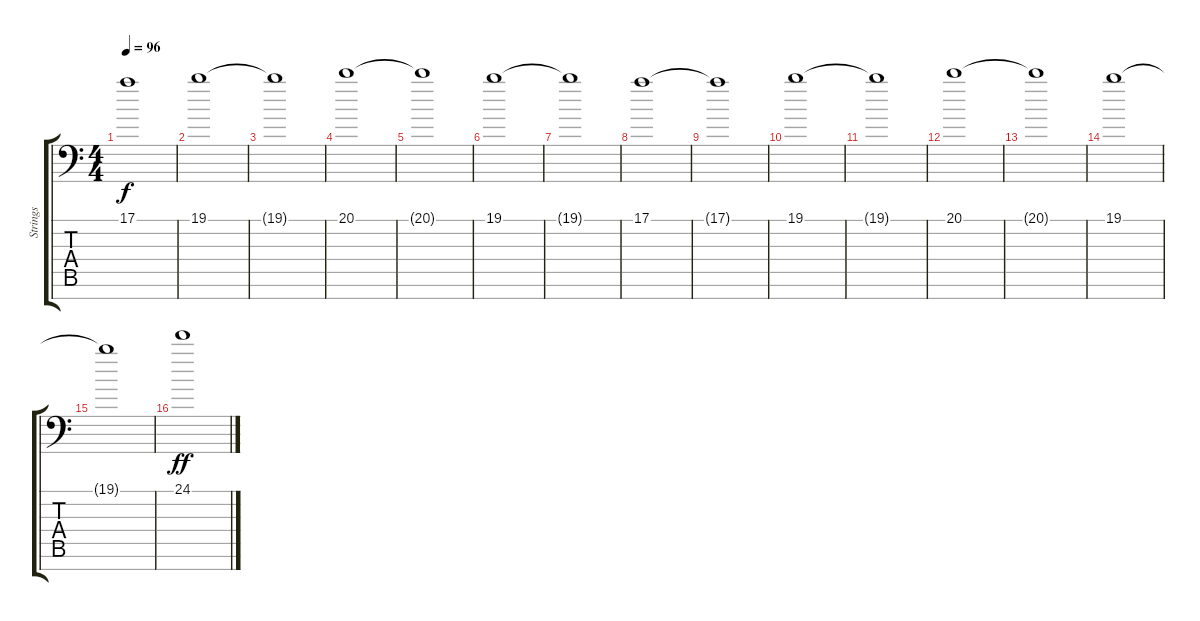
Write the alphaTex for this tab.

\track ("Strings" "Strings") {instrument stringensemble1}
\staff {score tabs}
\tuning (E4 B3 G3 D3 A2 E2 C-1) {hide}
\ts (4 4)
\tempo 96
\clef f4
\ks c
17.1{t}.1{dy f} |
19.1.1 |
19.1{t}.1 |
20.1.1 |
20.1{t}.1 |
19.1.1 |
19.1{t}.1 |
17.1.1 |
17.1{t}.1 |
19.1.1 |
19.1{t}.1 |
20.1.1 |
20.1{t}.1 |
19.1.1 |
19.1{t}.1 |
24.1.1{dy ff volume 12}
